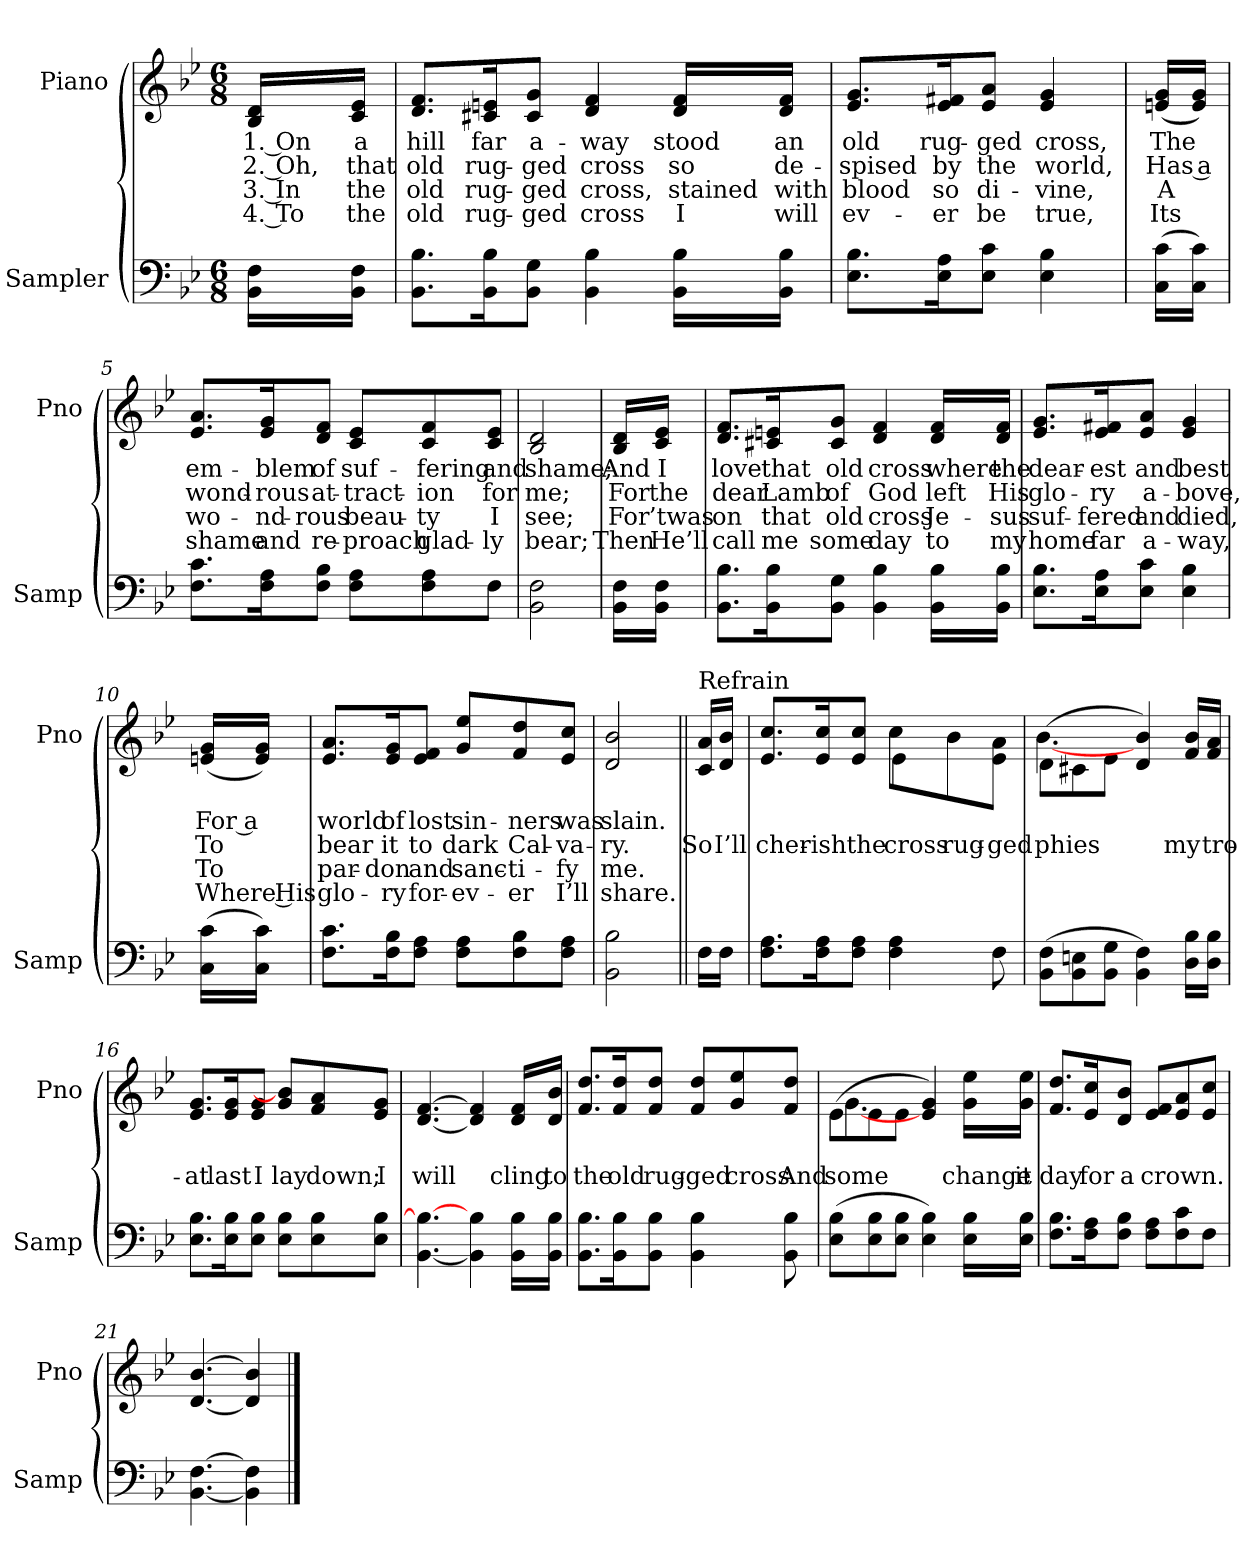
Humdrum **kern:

**kern	**kern	**text	**text	**text	**text
*part2	*part1	*part1	*part1	*part1	*part1
*staff2	*staff1	*staff1	*staff1	*staff1	*staff1
*I"Sampler	*I"Piano	*	*	*	*
*I'Samp	*I'Pno	*	*	*	*
*clefF4	*clefG2	*	*	*	*
*k[b-e-]	*k[b-e-]	*	*	*	*
*B-:	*B-:	*	*	*	*
*M6/8	*M6/8	*	*	*	*
=1	=1	=1	=1	=1	=1
16BB-\ 16F\LL	16B-/ 16d/LL	1. On	2. Oh,	3. In	4. To
16BB-\ 16F\JJ	16c/ 16e-/JJ	a	that	the	the
=2	=2	=2	=2	=2	=2
8.BB-\ 8.B-\L	8.d/ 8.f/L	hill	old	old	old
16BB-\ 16B-\K	16c#X/ 16en/K	far	rug-	rug-	rug-
8BB-\ 8G\J	8c#/ 8g/J	a-	-ged	-ged	-ged
4BB-\ 4B-\	4d/ 4f/	-way	cross	cross,	cross
16BB-\ 16B-\LL	16d/ 16f/LL	stood	so	stained	I
16BB-\ 16B-\JJ	16d/ 16f/JJ	an	de-	with	will
=3	=3	=3	=3	=3	=3
8.E-\ 8.B-\L	8.e-/ 8.g/L	old	-spised	blood	ev-
16E-\ 16A\K	16e-/ 16f#X/K	rug-	by	so	-er
8E-\ 8c\J	8e-/ 8a/J	-ged	the	di-	be
4E-\ 4B-\	4e-/ 4g/	cross,	world,	-vine,	true,
=4	=4	=4	=4	=4	=4
(16C\ 16c\LL	(16en/ 16g/LL	The	Has a	A	Its
16C\ 16c\JJ)	16e/ 16g/JJ)	.	.	.	.
=5	=5	=5	=5	=5	=5
8.F\ 8.c\L	8.e-/ 8.a/L	em-	wond-	wo-	shame
16F\ 16A\K	16e-/ 16g/K	-blem	-rous	-nd-	and
8F\ 8B-\J	8d/ 8f/J	of	at-	-rous	re-
8F\ 8A\L	8c/ 8e-/L	suf-	-tract-	beau-	-proach
8F\ 8A\	8c/ 8f/	-fering	-ion	-ty	glad-
8F\J	8c/ 8e-/J	and	for	I	-ly
=6	=6	=6	=6	=6	=6
2BB-\ 2F\	2B-/ 2d/	shame;	me;	see;	bear;
=7	=7	=7	=7	=7	=7
16BB-\ 16F\LL	16B-/ 16d/LL	And	For	For	Then
16BB-\ 16F\JJ	16c/ 16e-/JJ	I	the	’twas	He’ll
=8	=8	=8	=8	=8	=8
8.BB-\ 8.B-\L	8.d/ 8.f/L	love	dear	on	call
16BB-\ 16B-\K	16c#X/ 16en/K	that	Lamb	that	me
8BB-\ 8G\J	8c#/ 8g/J	old	of	old	some
4BB-\ 4B-\	4d/ 4f/	cross	God	cross	day
16BB-\ 16B-\LL	16d/ 16f/LL	where	left	Je-	to
16BB-\ 16B-\JJ	16d/ 16f/JJ	the	His	-sus	my
=9	=9	=9	=9	=9	=9
8.E-\ 8.B-\L	8.e-/ 8.g/L	dear-	glo-	suf-	home
16E-\ 16A\K	16e-/ 16f#X/K	-est	-ry	-fered	far
8E-\ 8c\J	8e-/ 8a/J	and	a-	and	a-
4E-\ 4B-\	4e-/ 4g/	best	-bove,	died,	-way,
=10	=10	=10	=10	=10	=10
(16C\ 16c\LL	(16en/ 16g/LL	For a	To	To	Where His
16C\ 16c\JJ)	16e/ 16g/JJ)	.	.	.	.
=11	=11	=11	=11	=11	=11
8.F\ 8.c\L	8.e-/ 8.a/L	world	bear	par-	glo-
16F\ 16B-\K	16e-/ 16g/K	of	it	-don	-ry
8F\ 8A\J	8e-/ 8f/J	lost	to	and	for-
8F\ 8A\L	8g/ 8ee-/L	sin-	dark	sanc-	-ev-
8F\ 8B-\	8f/ 8dd/	-ners	Cal-	-ti-	-er
8F\ 8A\J	8e-/ 8cc/J	was	-va-	-fy	I’ll
=12	=12	=12	=12	=12	=12
2BB-\ 2B-\	2d/ 2b-/	slain.	-ry.	me.	share.
=13||	=13||	=13||	=13||	=13||	=13||
!	!LO:TX:t=Refrain	!	!	!	!
16F\LL	16c/ 16a/LL	.	So	.	.
16F\JJ	16d/ 16b-/JJ	.	I’ll	.	.
=14	=14	=14	=14	=14	=14
*	*^	*	*	*	*
8.F\ 8.A\L	8.e-/ 8.cc/L	4.ryy	.	cher-	.	.
16F\ 16A\K	16e-/ 16cc/K	.	.	-ish	.	.
8F\ 8A\J	8e-/ 8cc/J	.	.	the	.	.
4F\ 4A\	8cc\L	4e-	.	cross	.	.
.	8b-\	.	.	rug-	.	.
8F\	8e-\ 8a\J	8ryy	.	-ged	.	.
=15	=15	=15	=15	=15	=15	=15
(8BB-\ 8F\L	(8d\L	[4.b-	.	-phies	.	.
8BB-\ 8En\	8c#X\	.	.	.	.	.
8BB-\ 8G\J	8e-\J	.	.	.	.	.
4BB-\ 4F\)	4d/ 4b-/)	4.ryy	.	.	.	.
16D\ 16B-\LL	16f/ 16b-/LL	.	.	my	.	.
16D\ 16B-\JJ	16f/ 16a/JJ	.	.	tro-	.	.
*	*v	*v	*	*	*	*
=16	=16	=16	=16	=16	=16
8.E-\ 8.B-\L	8.e-/ 8.g/L	.	at	.	.
16E-\ 16B-\K	16e-/ 16g/K	.	last	.	.
8E-\ 8B-\J	8e-/ 8g/J	.	I	.	.
8E-\ 8B-\L	8g/ 8b-]/L	.	lay	.	.
8E-\ 8B-\	8f/ 8a/	.	down;	.	.
8E-\ 8B-\J	8e-/ 8g/J	.	I	.	.
=17	=17	=17	=17	=17	=17
[4.BB-\ 4.B-\_	[4.d/ [4.f/	.	will	.	.
4BB-\] 4B-\	4d/] 4f/]	.	.	.	.
16BB-\ 16B-\LL	16d/ 16f/LL	.	cling	.	.
16BB-\ 16B-\JJ	16d/ 16b-/JJ	.	to	.	.
=18	=18	=18	=18	=18	=18
8.BB-\ 8.B-\L	8.f/ 8.dd/L	.	the	.	.
16BB-\ 16B-\K	16f/ 16dd/K	.	old	.	.
8BB-\ 8B-\J	8f/ 8dd/J	.	rug-	.	.
4BB-\ 4B-\	8f/ 8dd/L	.	-ged	.	.
.	8g/ 8ee-/	.	cross	.	.
8BB-\ 8B-\	8f/ 8dd/J	.	And	.	.
=19	=19	=19	=19	=19	=19
*	*^	*	*	*	*
(8E-\ 8B-\L	(8e-\L	[4.g	.	some	.	.
8E-\ 8B-\	8e-\	.	.	.	.	.
8E-\ 8B-\J	8e-\J	.	.	.	.	.
4E-\ 4B-\)	4e-/ 4g/)	4.ryy	.	.	.	.
16E-\ 16B-\LL	16g\ 16ee-\LL	.	.	-change	.	.
16E-\ 16B-\JJ	16g\ 16ee-\JJ	.	.	it	.	.
*	*v	*v	*	*	*	*
=20	=20	=20	=20	=20	=20
8.F\ 8.B-\L	8.f/ 8.dd/L	.	day	.	.
16F\ 16A\K	16e-/ 16cc/K	.	for	.	.
8F\ 8B-\J	8d/ 8b-/J	.	a	.	.
8F\ 8A\L	8e-/ 8f/L	.	crown.	.	.
8F\ 8c\	8e-/ 8a/	.	.	.	.
8F\J	8e-/ 8cc/J	.	.	.	.
=21	=21	=21	=21	=21	=21
[4.BB-\ [4.F\	[4.d/ [4.b-/	.	.	.	.
4BB-\] 4F\]	4d/] 4b-/]	.	.	.	.
==	==	==	==	==	==
*-	*-	*-	*-	*-	*-
